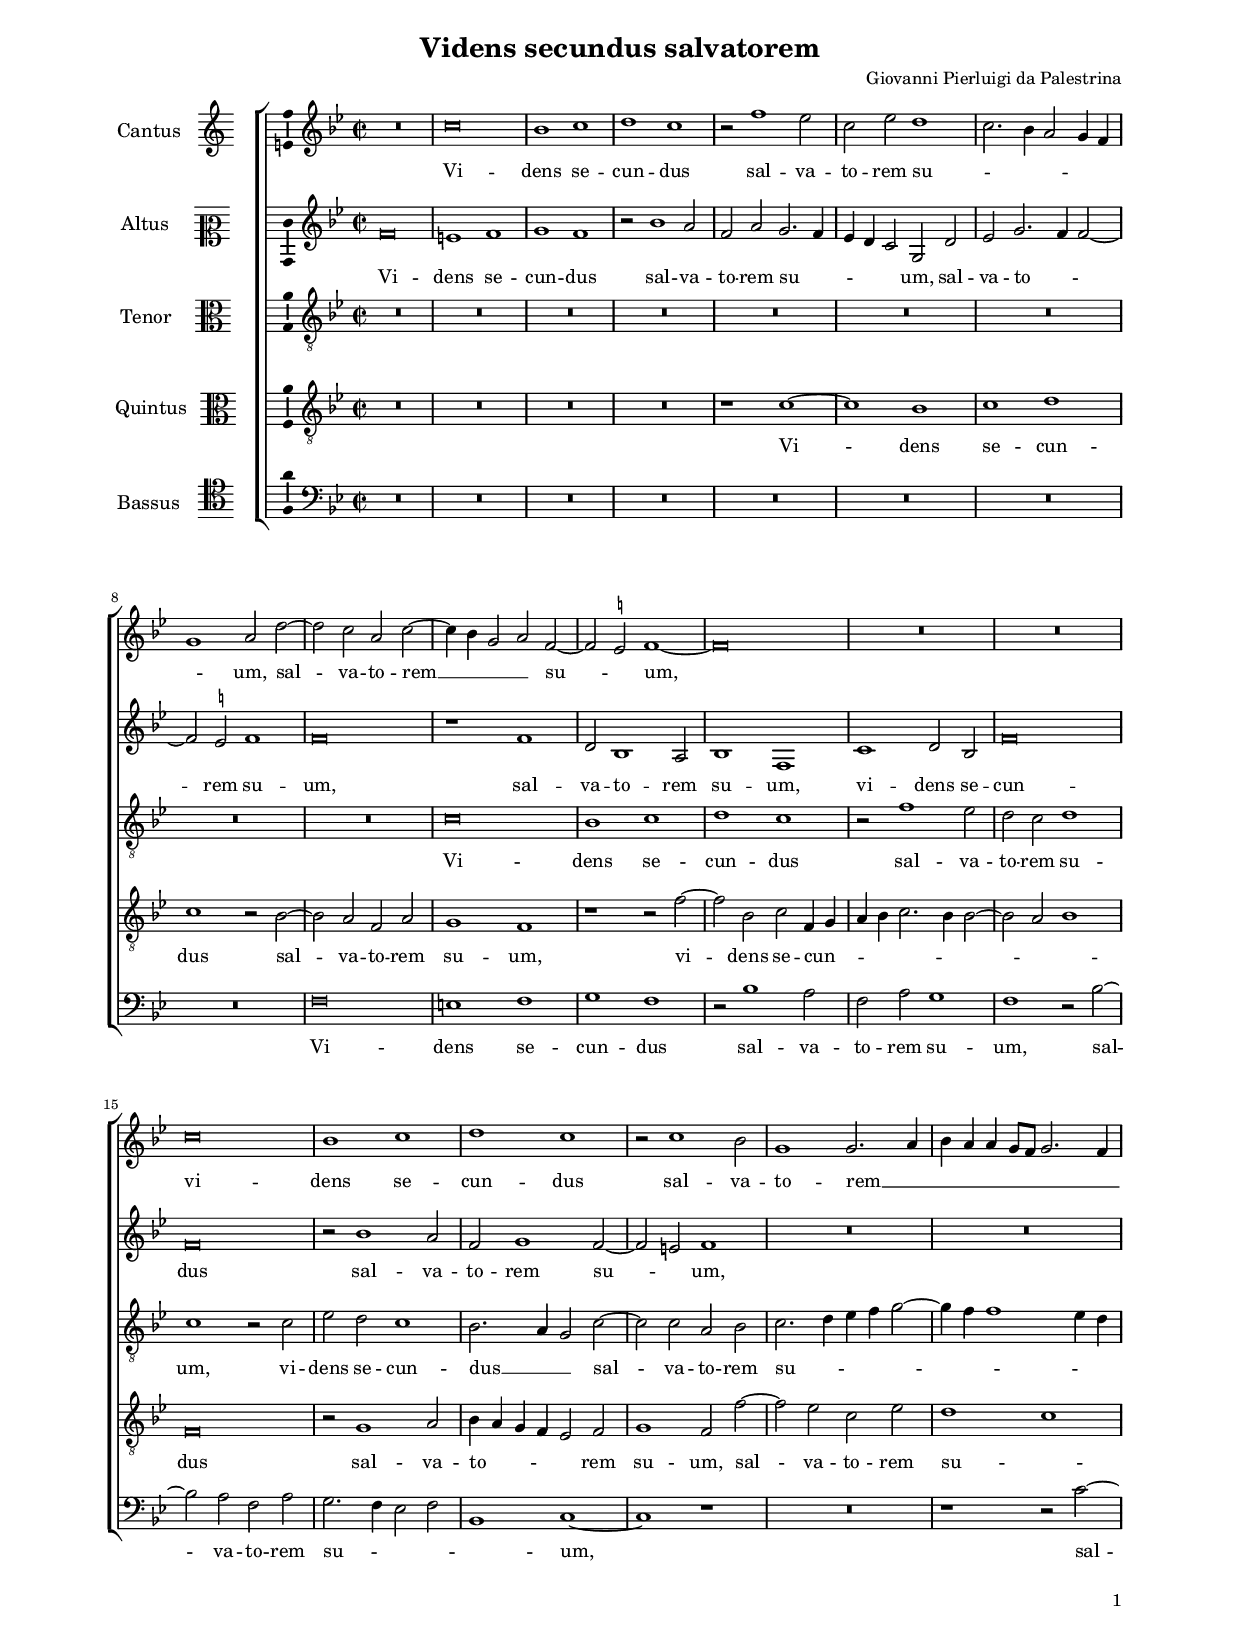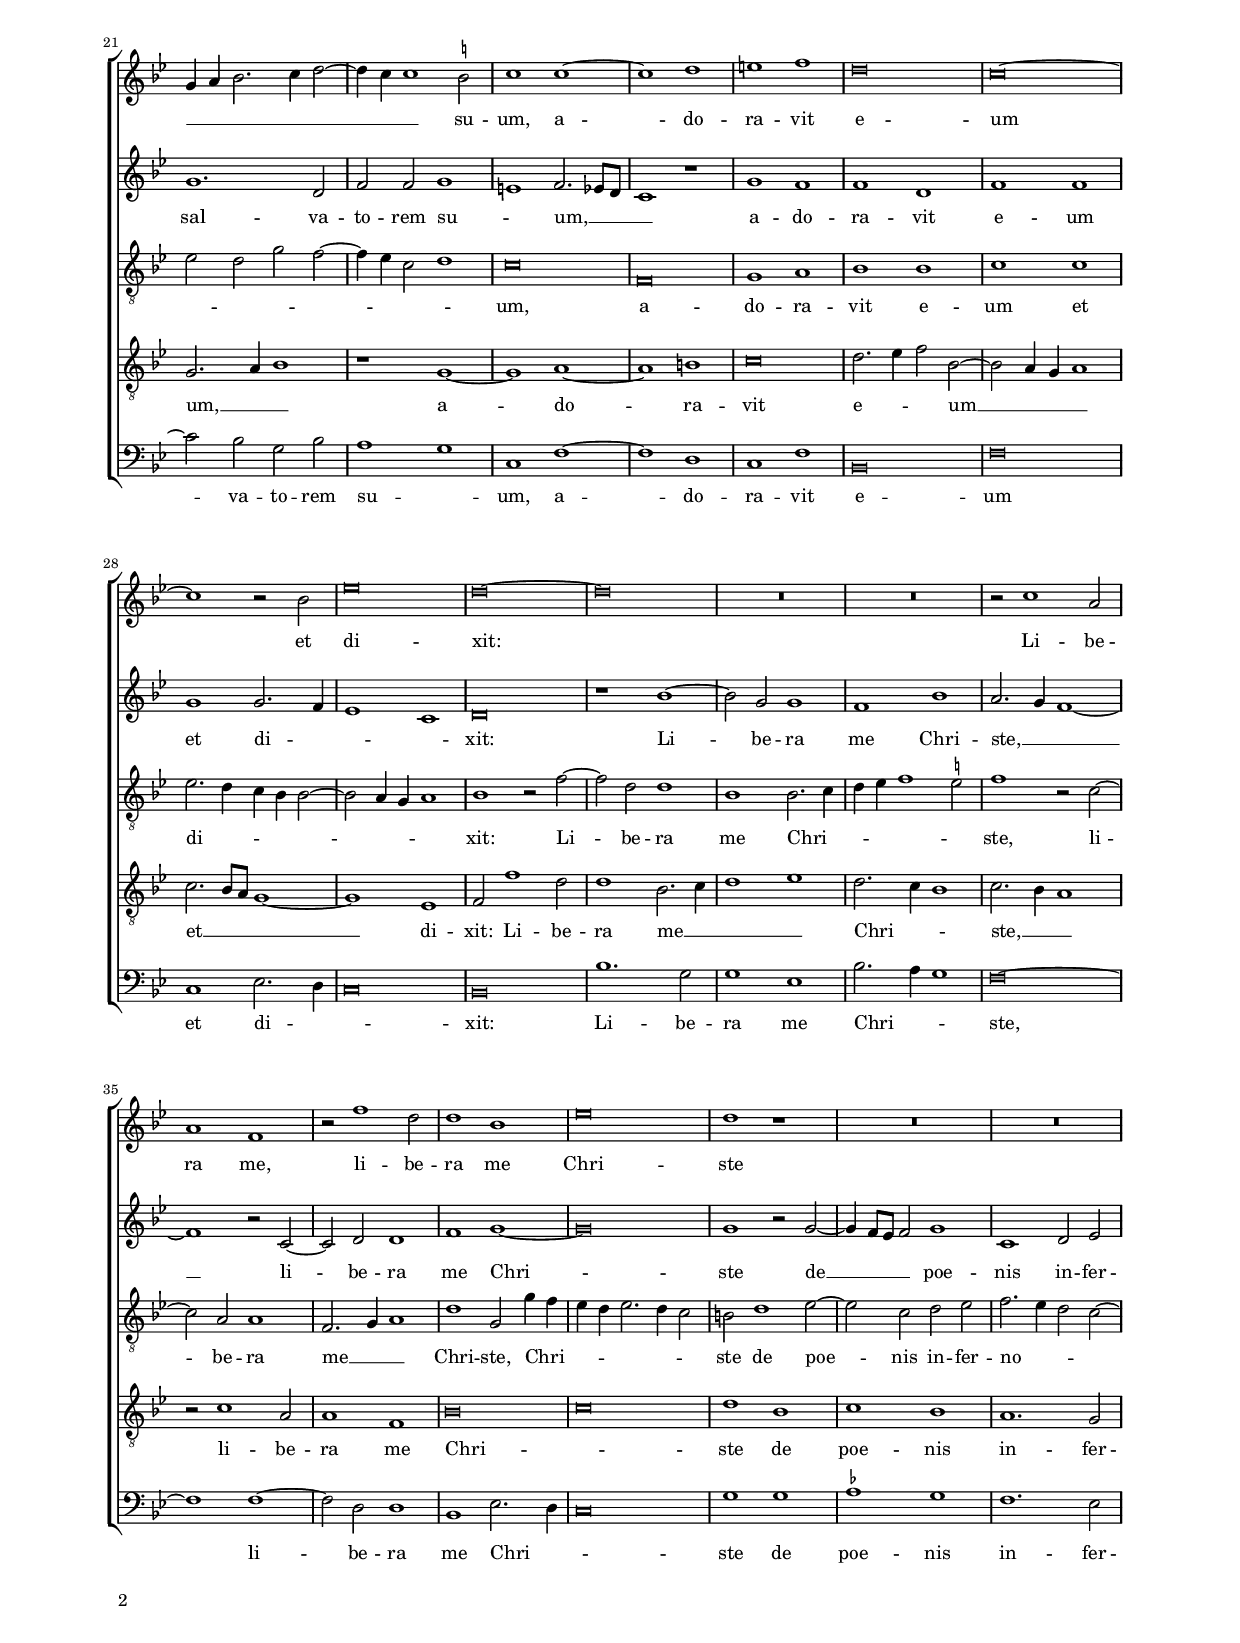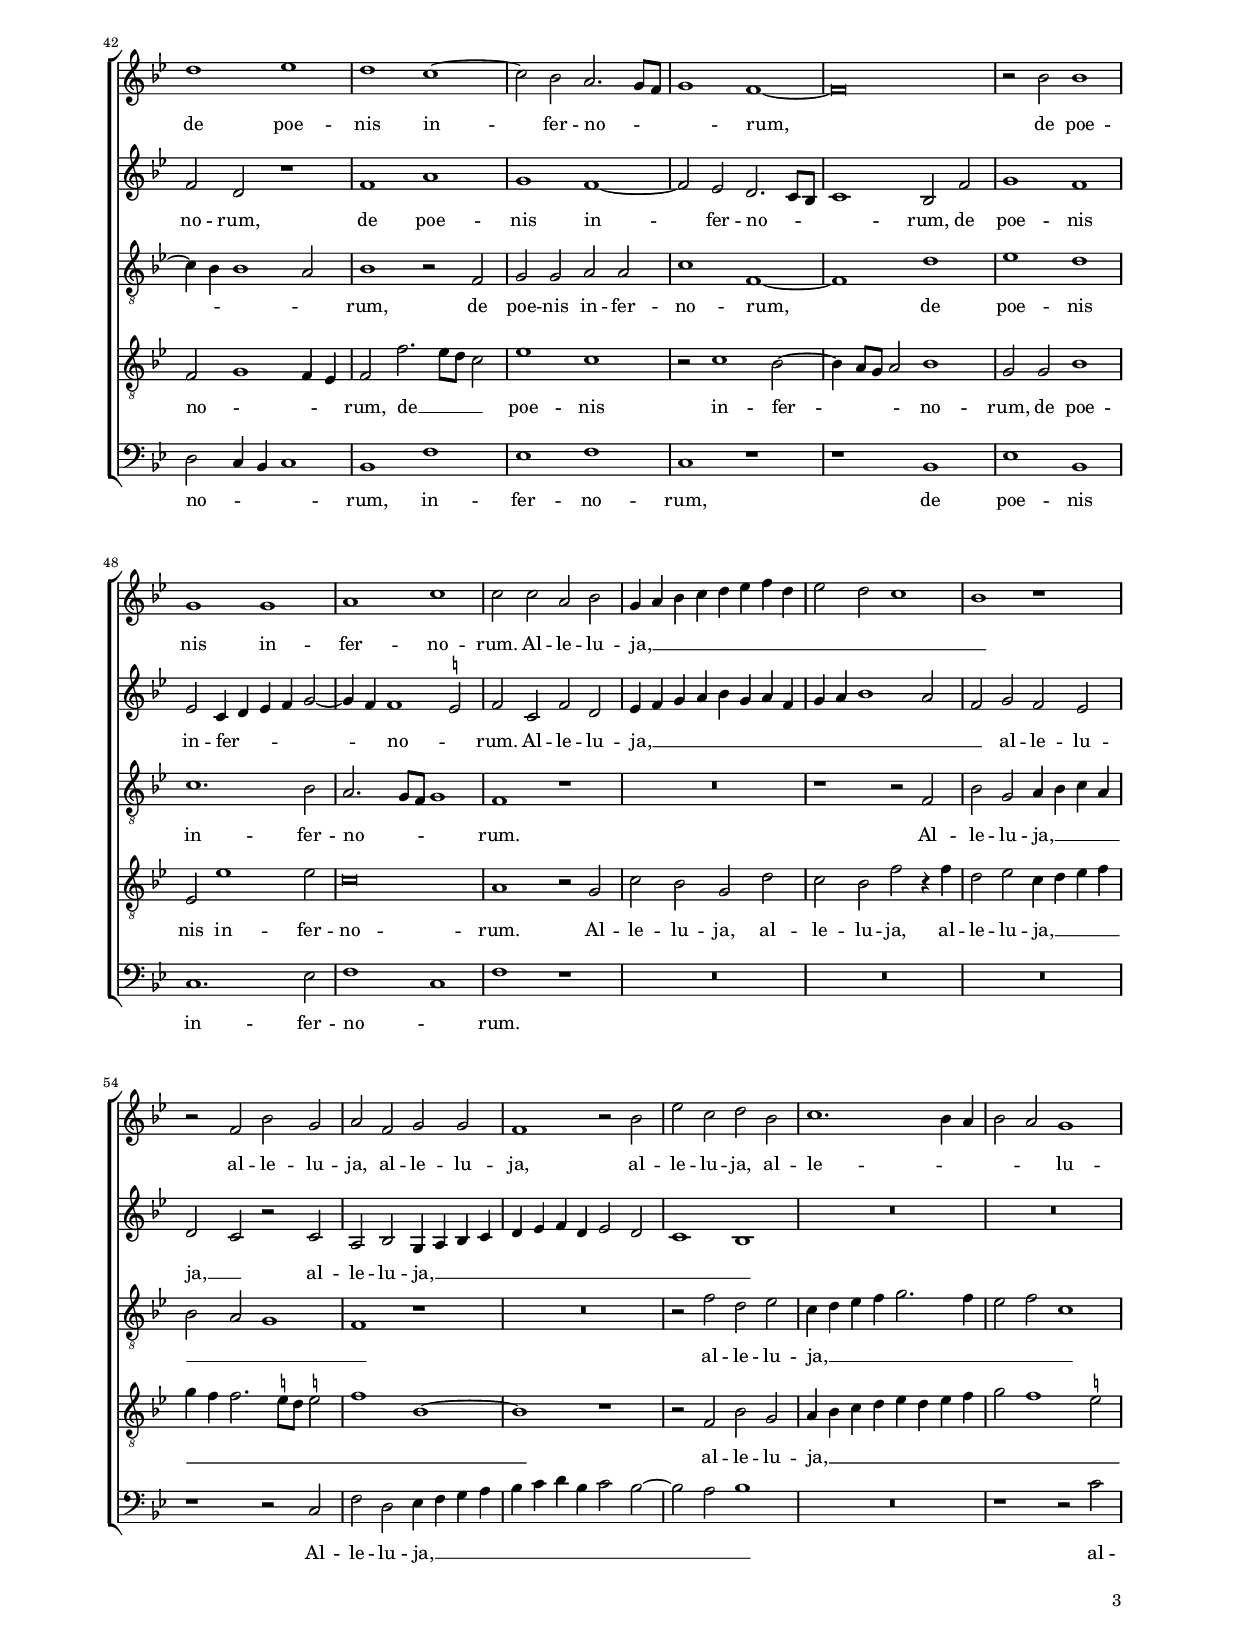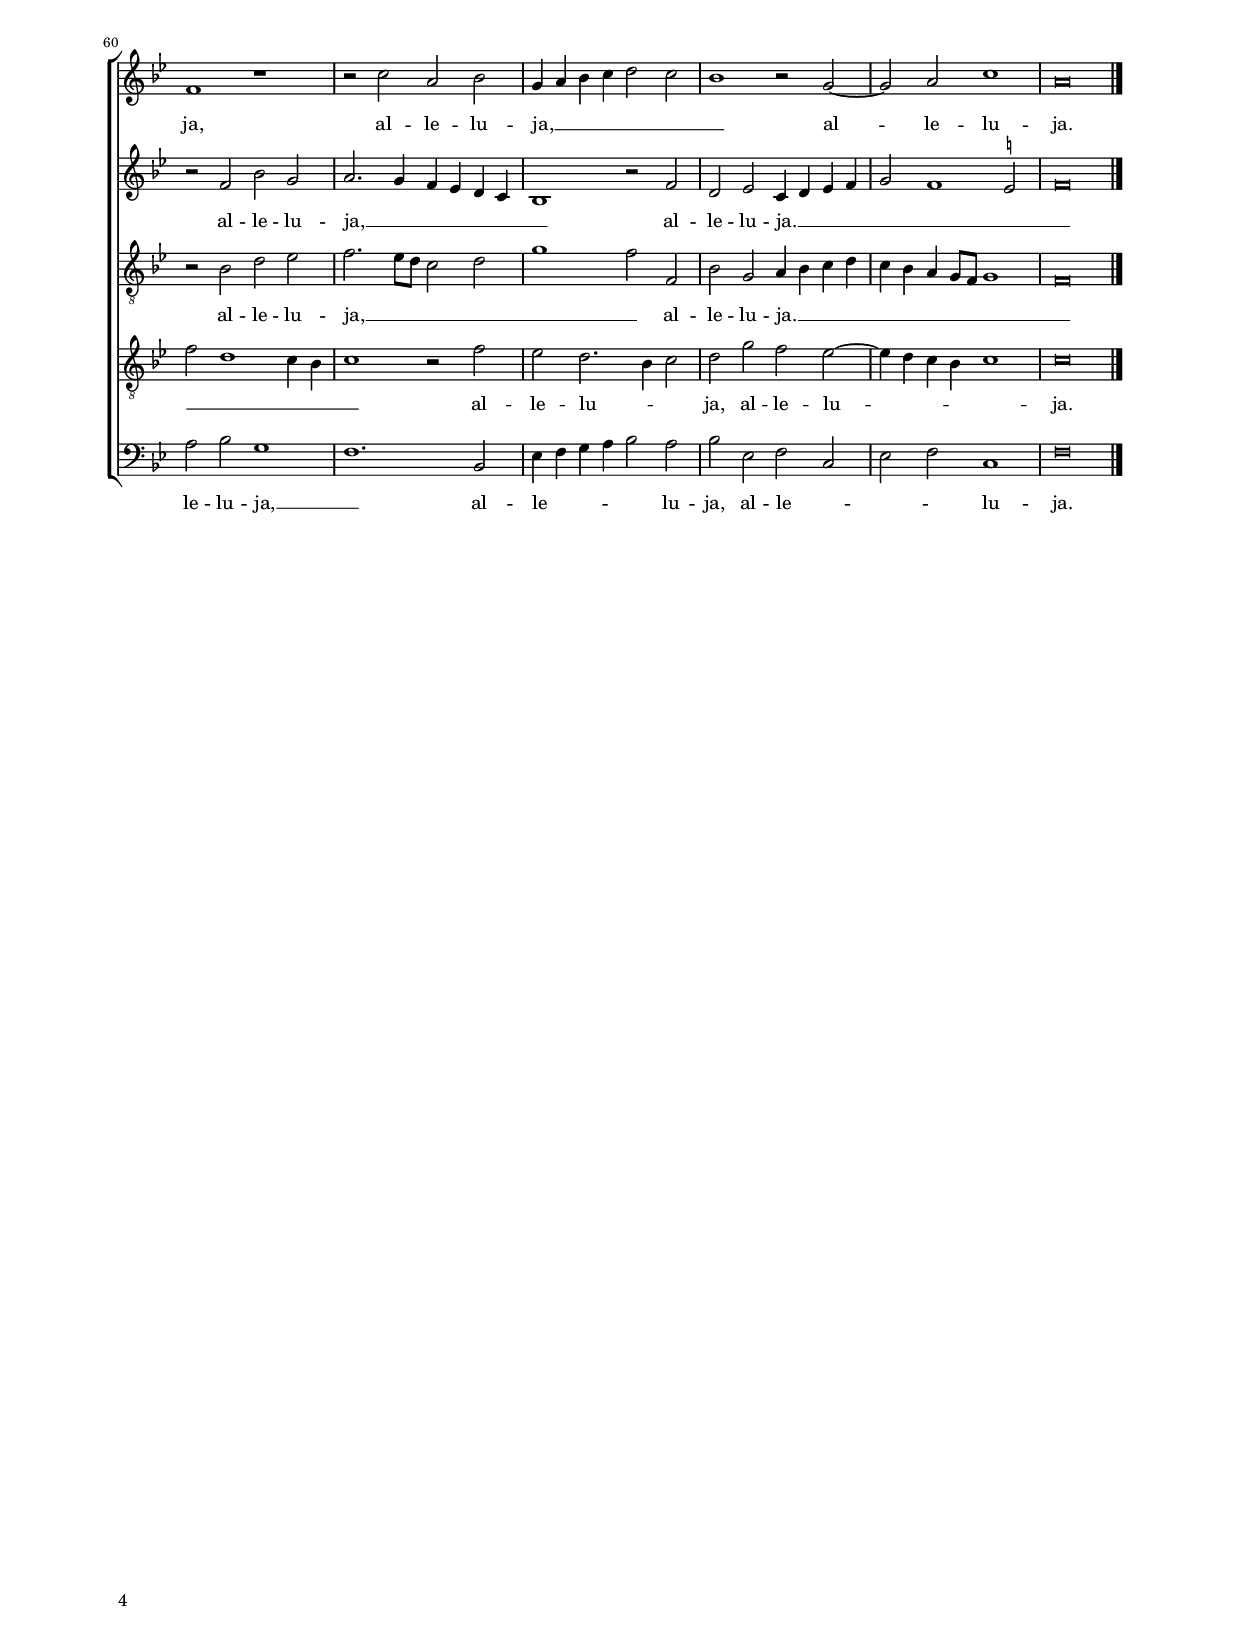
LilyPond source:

\header
{
  title="Videns secundus salvatorem"
  composer="Giovanni Pierluigi da Palestrina"
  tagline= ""
}

\version "2.24.1"
\language deutsch
#(set-global-staff-size 15)
% #(set-default-paper-size "letter")
#(ly:set-option 'point-and-click #f)


\paper
	{
	top-margin = 1.8 \cm
	bottom-margin = 1.2 \cm
	left-margin = 2 \cm
	right-margin = 2 \cm
	ragged-bottom = ##f
	ragged-last-bottom = ##t
	print-page-number = ##f
	system-system-spacing = #'((basic-distance . 17) (minimum-distance . 14) (padding . 7) (strechability . 150))
	oddFooterMarkup=\markup   \fill-line { "" \fromproperty #'page:page-number-string }
	evenFooterMarkup=\markup  \fill-line { \fromproperty #'page:page-number-string "" }
	last-bottom-spacing = #'((basic-distance . 12) (minimum-distance . 7) (padding . 4))
%	systems-per-page = 3
%	page-count = 3
%	min-systems-per-page = 3
	markup-system-spacing.basic-distance = #12
%	print-all-headers = ##t
%	print-first-page-number = ##t
%	first-page-number = 1
	}

	
global = {
	\key c \major
	\time 2/2 \set Score.measureLength = #(ly:make-moment 2/1)
	\skip 1*2*65 \bar "|."
	}

	ficta = { \once \set suggestAccidentals = ##t }

	forget = #(define-music-function (music) (ly:music?) #{
		\accidentalStyle forget
		$music
		\accidentalStyle default
		#})



incipitcantus = \markup { \score {
	{
	\set Staff.instrumentName = \markup { \fontsize #1 "Cantus" }
	\key c \major
	\clef violin
	s4 \bar ""
	}
	\layout  {
	raggedright = ##t
	indent = 1.6 \cm
	line-width = 2.2\cm
	\context { \Staff \remove Time_signature_engraver }
	\override Staff.Clef.Y-extent = #'(0 . 0)
	}} \hspace #1 }

      
incipitaltus = \markup { \score {
	{
	\set Staff.instrumentName = \markup { \fontsize #1 "Altus" }
	\key c \major
	\clef mezzosoprano
	s4 \bar ""
	}
	\layout  {
	raggedright = ##t
	indent = 1.6 \cm
	line-width = 2.2\cm
	\context { \Staff \remove Time_signature_engraver }
	\override Staff.Clef.Y-extent = #'(0 . 0)
	}} \hspace #1 }


incipittenor = \markup { \score {
	{
	\set Staff.instrumentName = \markup { \fontsize #1 "Tenor" }
	\key c \major
	\clef alto
	s4 \bar ""
	}
	\layout  {
	raggedright = ##t
	indent = 1.6 \cm
	line-width = 2.2\cm
	\context { \Staff \remove Time_signature_engraver }
	\override Staff.Clef.Y-extent = #'(0 . 0)
	}} \hspace #1 }
      
      
incipitquintus = \markup { \score {
	{
	\set Staff.instrumentName = \markup { \fontsize #1 "Quintus" }
	\key c \major
	\clef alto
	s4 \bar ""
	}
	\layout  {
	raggedright = ##t
	indent = 1.6 \cm
	line-width = 2.2\cm
	\context { \Staff \remove Time_signature_engraver }
	\override Staff.Clef.Y-extent = #'(0 . 0)
	}} \hspace #1 }
      
      
incipitbassus = \markup { \score {
	{
	\set Staff.instrumentName = \markup { \fontsize #1 "Bassus" }
	\key c \major
	\clef tenor
	s4 \bar ""
	}
	\layout  {
	raggedright = ##t
	indent = 1.6 \cm
	line-width = 2.2\cm
	\context { \Staff \remove Time_signature_engraver }
	\override Staff.Clef.Y-extent = #'(0 . 0)
	}} \hspace #1 }


cantus =  \relative c''
	{
	R\breve
	d\breve
	c1 d
	e1 d
%5
	r2 g1 f2 |
	d2 f e1
	d2. c4 h2 a4 g
	a1 h2 e~
	e2 d h d~
%10
	d4 c a2 h g~ |
	g2 \ficta fis g1~
	g\breve
	R\breve
	R\breve
%15
	d'\breve |
	c1 d
	e1 d
	r2 d1 c2
	a1 a2. h4
%20
	c4 h h a8 g a2. g4 |
	a4 h c2. d4 e2~
	e4 d d1 \ficta cis2
	d1 d~
	d1 e
%25
	fis1 g |
	e\breve
	d\breve~
	d1 r2 c
	f\breve
%30
	e\breve~ |
	e\breve
	R\breve
	R\breve
	r2 d1 h2
%35
	h1 g |
	r2 g'1 e2
	e1 c
	f\breve
	e1 r
%40
	R\breve |
	R\breve
	e1 f
	e1 d~
	d2 c h2. a8 g
%45
	a1 g~ |
	g\breve
	r2 c c1
	a1 a
	h1 d
%50
	d2 d h c |
	a4 h c d e f g e
	f2 e d1
	c1 r
	r2 g c a
%55
	h2 g a a |
	g1 r2 c
	f2 d e c
	d1. c4 h
	c2 h a1
%60
	g1 r |
	r2 d' h c
	a4 h c d e2 d
	c1 r2 a~
	a2 h d1
%65
	h\breve |
	}


altus =  \relative c'
	{
	g'\breve
	fis1 g
	a1 g
	r2 c1 h2
%5
	g2 h a2. g4 |
	f4 e d2 a e'
	f2 a2. g4 g2~
	g2 \ficta fis g1
	g\breve
%10
	r1 g |
	e2 c1 h2
	c1 g
	d'1 e2 c
	g'\breve
%15
	g\breve |
	r2 c1 h2
	g2 a1 g2~
	g2 fis g1
	R\breve
%20
	R\breve |
	a1. e2
	g2 g a1
	fis1 g2. f8 e
	d1 r
%25
	a'1 g |
	g1 e
	g1 g
	a1 a2. g4
	f1 d
%30
	e\breve |
	r1 c'~
	c2 a a1
	g1 c
	h2. a4 g1~
%35
	g1 r2 d~ |
	d2 e e1
	g1 a~
	a\breve
	a1 r2 a~
%40
	a4 g8 f g2 a1 |
	d,1 e2 f
	g2 e r1
	g1 h
	a1 g~
%45
	g2 f e2. d8 c |
	d1 c2 g'
	a1 g
	f2 d4 e f g a2~
	a4 g g1 \ficta fis2
%50
	g2 d g e |
	f4 g a h c a h g
	a4 h c1 h2
	g2 a g f
	e2 d r d
%55
	h2 c a4 h c d |
	e4 f g e f2 e
	d1 c
	R\breve
	R\breve
%60
	r2 g' c a |
	h2. a4 g f e d
	c1 r2 g'
	e2 f d4 e f g
	a2 g1 \ficta fis2
%65
	g\breve  |
	}


tenor =  \relative c'
	{
	R\breve
	R\breve
	R\breve
	R\breve
%5
	R\breve |
	R\breve
	R\breve
	R\breve
	R\breve
%10
	d\breve |
	c1 d
	e1 d
	r2 g1 f2
	e2 d e1
%15
	d1 r2 d |
	f2 e d1
	c2. h4 a2 d~
	d2 d h c
	d2. e4 f g a2~
%20
	a4 g g1 f4 e |
	f2 e a g~
	g4 f d2 e1
	d\breve
	g,\breve
%25
	a1 h |
	c1 c
	d1 d
	f2. e4 d c c2~
	c2 h4 a h1
%30
	c1 r2 g'~ |
	g2 e e1
	c1 c2. d4
	e4 f g1 \ficta fis2
	g1 r2 d~
%35
	d2 h h1 |
	g2. a4 h1
	e1 a,2 a'4 g
	f4 e f2. e4 d2
	cis2 e1 f2~
%40
	f2 d e f |
	g2. f4 e2 d~
	d4 c c1 h2
	c1 r2 g
	a2 a h h
%45
	d1 g,~ |
	g1 e'
	f1 e
	d1. c2
	h2. a8 g a1
%50
	g1 r |
	R\breve
	r1 r2 g
	c2 a h4 c d h
	c2 h a1
%55
	g1 r |
	R\breve
	r2 g' e f
	d4 e f g a2. g4
	f2 g d1
%60
	r2 c e f |
	g2. f8 e d2 e
	a1 g2 g,
	c2 a h4 c d e
	d4 c h a8 g a1
%65
	g\breve |
	}


quintus  =  \relative c'
	{
	R\breve
	R\breve
	R\breve
	R\breve
%5
	r1 d~ |
	d1 c
	d1 e
	d1 r2 c~
	c2 h g h
%10
	a1 g |
	r1 r2 g'~
	g2 c, d g,4 a
	h4 c d2. c4 c2~
	c2 h c1
%15
	g\breve |
	r2 a1 h2
	c4 h a g f2 g
	a1 g2 g'~
	g2 f d f
%20
	e1 d |
	a2. h4 c1
	r1 a~
	a1 h~
	h1 cis
%25
	d\breve |
	e2. f4 g2 c,~
	c2 h4 a h1
	d2. c8 h a1~
	a1 f
%30
	g2 g'1 e2 |
	e1 c2. d4
	e1 f
	e2. d4 c1
	d2. c4 h1
%35
	r2 d1 h2 |
	h1 g
	c\breve
	d\breve
	e1 c
%40
	d1 c |
	h1. a2
	g2 a1 g4 f
	g2 g'2. f8 e d2
	f1 d
%45
	r2 d1 c2~ |
	c4 h8 a h2 c1
	a2 a c1
	f,2 f'1 f2
	d\breve
%50
	h1 r2 a |
	d2 c a e'
	d2 c g'2 r4 g
	e2 f d4 e f g
	a4 g g2. \ficta fis8 e \ficta fis!2
%55
	g1 c,~ |
	c1 r
	r2 g c a
	h4 c d e f e f g
	a2 g1 \ficta fis2
%60
	g2 e1 d4 c |
	d1 r2 g
	f2 e2. c4 d2
	e2 a g f~
	f4 e d c d1
%65
	d\breve |
	}


bassus  =  \relative c
	{
	R\breve
	R\breve
	R\breve
	R\breve
%5
	R\breve |
	R\breve
	R\breve
	R\breve
	g'\breve
%10
	fis1 g |
	a1 g
	r2 c1 h2
	g2 h a1
	g1 r2 c~
%15
	c2 h g h |
	a2. g4 f2 g
	c,1 d~
	d1 r
	R\breve
%20
	r1 r2 d'~ |
	d2 c a c
	h1 a
	d,1 g~
	g1 e
%25
	d1 g |
	c,\breve
	g'\breve
	d1 f2. e4
	d\breve
%30
	c\breve |
	c'1. a2
	a1 f
	c'2. h4 a1
	g\breve~
%35
	g1 g~ |
	g2 e e1
	c1 f2. e4
	d\breve
	a'1 a
%40
	\ficta b1 a |
	g1. f2
	e2 d4 c d1
	c1 g'
	f1 g
%45
	d1 r |
	r1 c
	f1 c
	d1. f2
	g1 d
%50
	g1 r |
	R\breve
	R\breve
	R\breve
	r1 r2 d
%55
	g2 e f4 g a h |
	c4 d e c d2 c~
	c2 h c1
	R\breve
	r1 r2 d
%60
	h2 c a1 |
	g1. c,2
	f4 g a h c2 h
	c2 f, g d
	f2 g d1
%65
	g\breve |
	}


lyricscantus = \lyricmode {
	Vi -- dens se -- cun -- dus sal -- va -- to -- rem su -- _ _ _ _ _ _ um,
	sal -- va -- to -- rem __ _ _ _ su -- _ um,
	vi -- dens se -- cun -- dus sal -- va -- to -- rem __ _ _ _ _ _ _ _ _ _ _ _ _ _ _ _ su -- um,
	a -- do -- ra -- vit e -- um et di -- xit:
	Li -- be -- ra me,
	li -- be -- ra me Chri -- ste
	de poe -- nis in -- fer -- no -- _ _ _ rum,
	de poe -- nis in -- fer -- no -- rum.
	Al -- le -- lu -- ja, __ _ _ _ _ _ _ _ _ _ _ _
	al -- le -- lu -- ja,
	al -- le -- lu -- ja,
	al -- le -- lu -- ja,
	al -- le -- _ _ _ _ lu -- ja,
	al -- le -- lu -- ja, __ _ _ _ _ _ _
	al -- le -- lu -- ja.
	}


lyricsaltus = \lyricmode {
	Vi -- dens se -- cun -- dus sal -- va -- to -- rem su -- _ _ _ _ um,
	sal -- va -- to -- _ _ rem su -- um,
	sal -- va -- to -- rem su -- um,
	vi -- dens se -- cun -- dus sal -- va -- to -- rem su -- _ um,
	sal -- va -- to -- rem su -- _ um, __ _ _ _
	a -- do -- ra -- vit e -- um et di -- _ _ _ xit:
	Li -- be -- ra me Chri -- ste, __ _ _
	li -- be -- ra me Chri -- ste
	de __ _ _ _ poe -- nis in -- fer -- no -- rum,
	de poe -- nis in -- fer -- no -- _ _ _ rum,
	de poe -- nis in -- fer -- _ _ _ _ _ no -- _ rum.
	Al -- le -- lu -- ja, __ _ _ _ _ _ _ _ _ _ _ _ _
	al -- le -- lu -- ja, __ _
	al -- le -- lu -- ja, __ _ _ _ _ _ _ _ _ _ _ _
	al -- le -- lu -- ja, __ _ _ _ _ _ _
	al -- le -- lu -- ja. __ _ _ _ _ _ _ _
	}


lyricstenor = \lyricmode {
	Vi -- dens se -- cun -- dus sal -- va -- to -- rem su -- um,
	vi -- dens se -- cun -- dus __ _ _ sal -- va -- to -- rem su -- _ _ _ _ _ _ _ _ _ _ _ _ _ _ _ um,
	a -- do -- ra -- vit e -- um et di -- _ _ _ _ _ _ _ xit:
	Li -- be -- ra me Chri -- _ _ _ _ _ ste,
	li -- be -- ra me __ _ _ Chri -- ste,
	Chri -- _ _ _ _ _ _ ste
	de poe -- nis in -- fer -- no -- _ _ _ _ _ _ rum,
	de poe -- nis in -- fer -- no -- rum,
	de poe -- nis in -- fer -- no -- _ _ _ rum.
	Al -- le -- lu -- ja, __ _ _ _ _ _ _ _
	al -- le -- lu -- ja, __ _ _ _ _ _ _ _ _ 
	al -- le -- lu -- ja, __ _ _ _ _ _ _
	al -- le -- lu -- ja. __ _ _ _ _ _ _ _ _ _ _
	}


lyricsquintus = \lyricmode {
	Vi -- dens se -- cun -- dus sal -- va -- to -- rem su -- um,
	vi -- dens se -- cun -- _ _ _ _ _ _ _ _ dus sal -- va -- to -- _ _ _ _ rem su -- um,
	sal -- va -- to -- rem su -- _ um, __ _ _
	a -- do -- ra -- vit e -- _ _ um __ _ _ _ et __ _ _ _ di -- xit:
	Li -- be -- ra me __ _ _ _ Chri -- _ _ ste, __ _ _
	li -- be -- ra me Chri -- _ ste
	de poe -- nis in -- fer -- no -- _ _ _ rum,
	de __ _ _ _ poe -- nis in -- fer -- _ _ _ no -- rum,
	de poe -- nis in -- fer -- no -- rum.
	Al -- le -- lu -- ja,
	al -- le -- lu -- ja,
	al -- le -- lu -- ja, __ _ _ _ _ _ _ _ _ _ _ _
	al -- le -- lu -- ja, __ _ _ _ _ _ _ _ _ _ _ _ _ _ _ _
	al -- le -- lu -- _ _ ja,
	al -- le -- lu -- _ _ _ _ ja.
	}


lyricsbassus = \lyricmode {
	Vi -- dens se -- cun -- dus sal -- va -- to -- rem su -- um,
	sal -- va -- to -- rem su -- _ _ _ _ um,
	sal -- va -- to -- rem su -- _ um,
	a -- do -- ra -- vit e -- um et di -- _ _ xit:
	Li -- be -- ra me Chri -- _ _ ste,
	li -- be -- ra me Chri -- _ _ ste
	de poe -- nis in -- fer -- no -- _ _ _ rum,
	in -- fer -- no -- rum,
	de poe -- nis in -- fer -- no -- _ rum.
	Al -- le -- lu -- ja, __ _ _ _ _ _ _ _ _ _ _ _
	al -- le -- lu -- ja, __ _
	al -- le -- _ _ _ _ lu -- ja,
	al -- le -- _ _ _ lu -- ja.
	}


\score
{  
	\transpose c b, {
	\new ChoirStaff \with { \override StaffGrouper.staff-staff-spacing.basic-distance = #12 }
	<<

	\new Staff << \global
	\new Voice="v1" {
		\set Staff.instrumentName=\incipitcantus
%		\set Staff.instrumentName= "S"
		\set Staff.midiInstrument = "reed organ"
		\clef violin
		\cantus }
	\new Lyrics \lyricsto "v1" {\lyricscantus }
	>>


	\new Staff << \global
	\new Voice="v2" {
		\set Staff.instrumentName=\incipitaltus
%		\set Staff.instrumentName= "A"
		\set Staff.midiInstrument = "reed organ"
		\clef violin % "G_8"
		\altus}
	\new Lyrics \lyricsto "v2" {\lyricsaltus }
	>>


	\new Staff << \global
	\new Voice="v3" {
		\set Staff.instrumentName=\incipittenor
%		\set Staff.instrumentName= "T"
		\set Staff.midiInstrument = "reed organ"
		\clef "G_8"
		\tenor }
	\new Lyrics \lyricsto "v3" {\lyricstenor }
	>>


	\new Staff << \global
	\new Voice="v5" {
		\set Staff.instrumentName=\incipitquintus
%		\set Staff.instrumentName= "Q"
		\set Staff.midiInstrument = "reed organ"
		\clef "G_8"
		\quintus}
	\new Lyrics \lyricsto "v5" {\lyricsquintus }
	>>


	\new Staff << \global
	\new Voice="v4" {
		\set Staff.instrumentName=\incipitbassus
%		\set Staff.instrumentName= "B"
		\set Staff.midiInstrument = "reed organ"
		\clef bass 
		\bassus }
	\new Lyrics \lyricsto "v4" {\lyricsbassus}
	>>

	>>
	} % transpose

	\layout
	{
	indent = 2.5\cm
	\context { \Lyrics \override VerticalAxisGroup.nonstaff-relatedstaff-spacing.padding = #1.5 }
%	\context { \Lyrics \override LyricText.font-size = #1 }
	\context { \Staff \override TimeSignature.break-visibility = #end-of-line-invisible }
	\context { \Staff \consists Ambitus_engraver }
	\context { \Score \override BarNumber.padding = #2 }
	\context { \Voice \override NoteHead.style = #'baroque }
	}

\midi
	{
	\tempo 2 = 90
	}

}


% EOF
